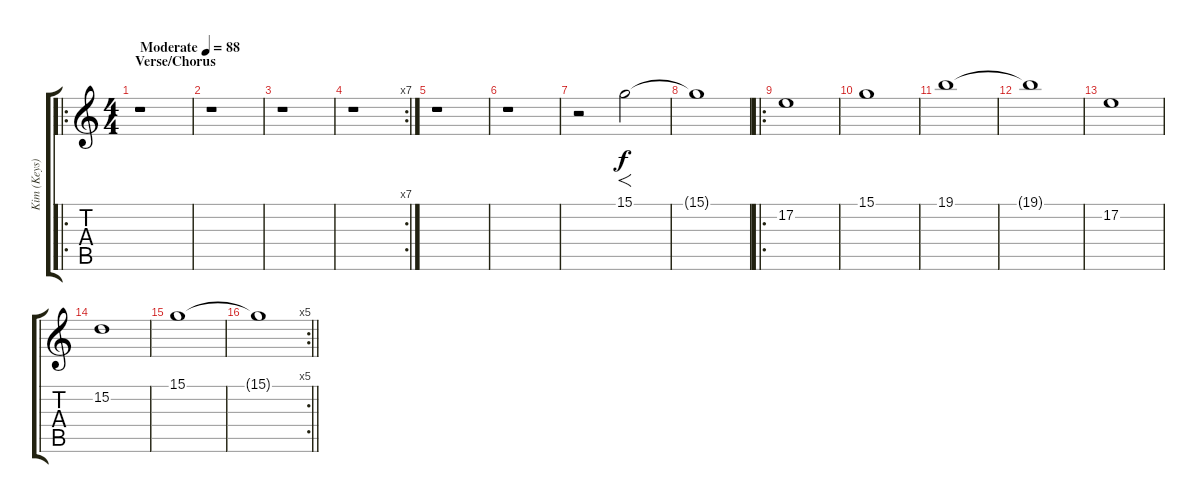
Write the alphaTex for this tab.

\track ("Kim (Keys)" "Kim (Keys)") {instrument stringensemble1}
\staff {score tabs}
\tuning (E4 B3 G3 D3 A2 E2) {hide}
\ro
\ts (4 4)
\section ("" "Verse/Chorus")
\tempo (88 "Moderate")
\clef g2
\ks c
r.1{dy f instrument stringensemble1} |
r.1 |
r.1 |
\rc 7
r.1 |
r.1 |
r.1 |
r.2 15.1.2{f} |
15.1{t}.1 |
\ro
17.2.1 |
15.1.1 |
19.1.1 |
19.1{t}.1 |
17.2.1 |
15.2.1 |
15.1.1 |
\rc 5
\barLineRight lightlight
15.1{t}.1
